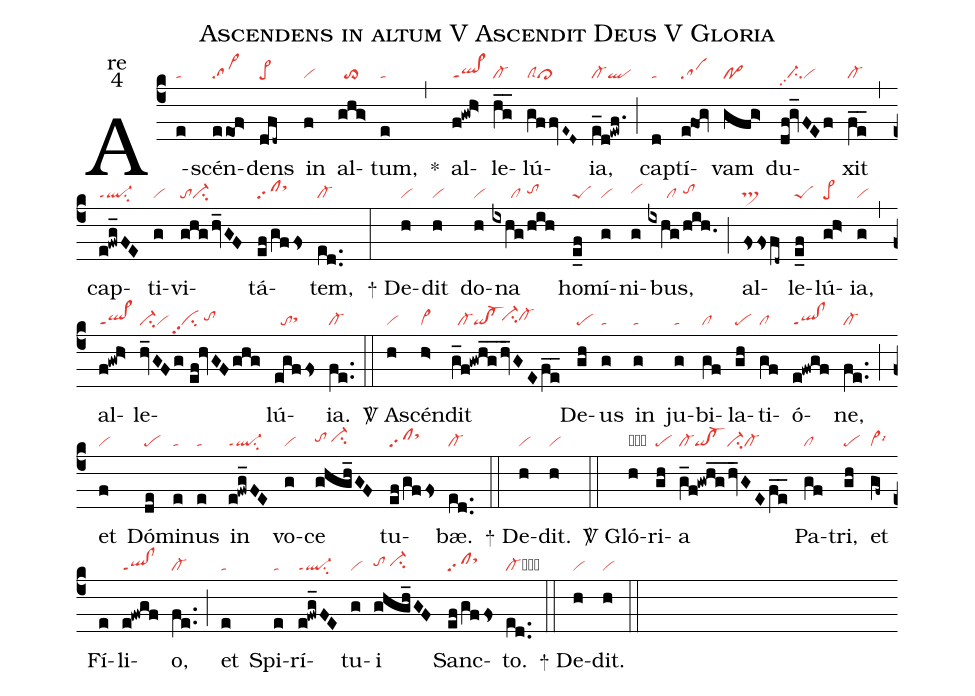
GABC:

name:Ascendens in altum V Ascendit Deus V Gloria;
office-part:re;
mode:4;
nabc-lines:1;
%%
(c4) A(e|ta)scén(eeof>|sa>)dens(dfd~|pe>) in(f|vi) al(ghg>|//to>)tum,(e|ta) <sp>*</sp>(,)
al(f!gwh>|ql>ppt1)le(hg__|cl-)lú(gf/fvE~D~|clScl>)ia,(e_d!ewf.|cl-ql) (;)
cap(d|ta)tí(e!fog|sa)vam(gfg>|po>) du(df@gv_FEf|//ci-pp2vi)xit(fe__|cl-) (,)
cap(e!fwg_FE|ql-ppt1su2)ti(g|vi)vi(ghg/hv_GF|toci-)tá(ef/gffs|clpp2sthj)tem,(ed..|cl-) (:)

<sp>+</sp> De(h|vi)dit(h|vi) do(h|vi)na(ixhg/hih|//////cl//tohh)
ho(e_f|peS)mí(g|vi)ni(g|vihh)bus,(ixhg/hih.|//////cl//tohh) (;)
al(fssfd~|ts>)le(e_f|peS)lú(gh>|pe>)ia,(g|vi) (,)
al(f!gwh>|ql>ppt1)le(hv_GFg//ef@hvGFghg|ci-vi/cipp2/tohh)lú(egffs|//tosthh)ia.(fe..|cl-) (::)

<sp>V/</sp> A(h|vi)scén(h>|vi>)dit(g_f!gwhghv___GEfe__|//cl-qi!cl-`ci-hhcl-hh) De(gh|pe)us(g|ta) in(g|ta)
ju(g|ta)bi(gf|cl)la(gh|pe)ti(gf|cl)ó(e!fwgf|ql!clppt1)ne,(fe..|cl-) (;)
et(f|vi) Dó(de|pe)mi(e|ta)nus(e|ta) in(e!fwg_FE|ql-ppt1su2)
vo(g|vi)ce(ghgh_GF|tohh/ci-hh) tu(ef/gffs|clpp2sthj)bæ.(ed..|cl-) (::)

<sp>+</sp> De(h|vi)dit.(h|vi) (::)

<sp>V/</sp> Gló(h|obvi)ri(gh|pe)a(g_f!gwhghv___GEfe__|cl-qi!cl-ci-cl-) Pa(gf|cl)tri,(gh|pe)
et(gf~|vi>lsi6) Fí(e)li(e!fwgf|ql!clppt1)o,(fe..|cl-) (;)
et(e|ta) Spi(e|ta)rí(e!fwg_FE|ql-ppt1su2)tu(g|vi)i(ghgh_GF|tohh/ci-hh)
Sanc(ef/gffs|clpp2sthj)to.(ed..|cl-cb) (::)

<sp>+</sp> De(h|vi)dit.(h|vi) (::)
